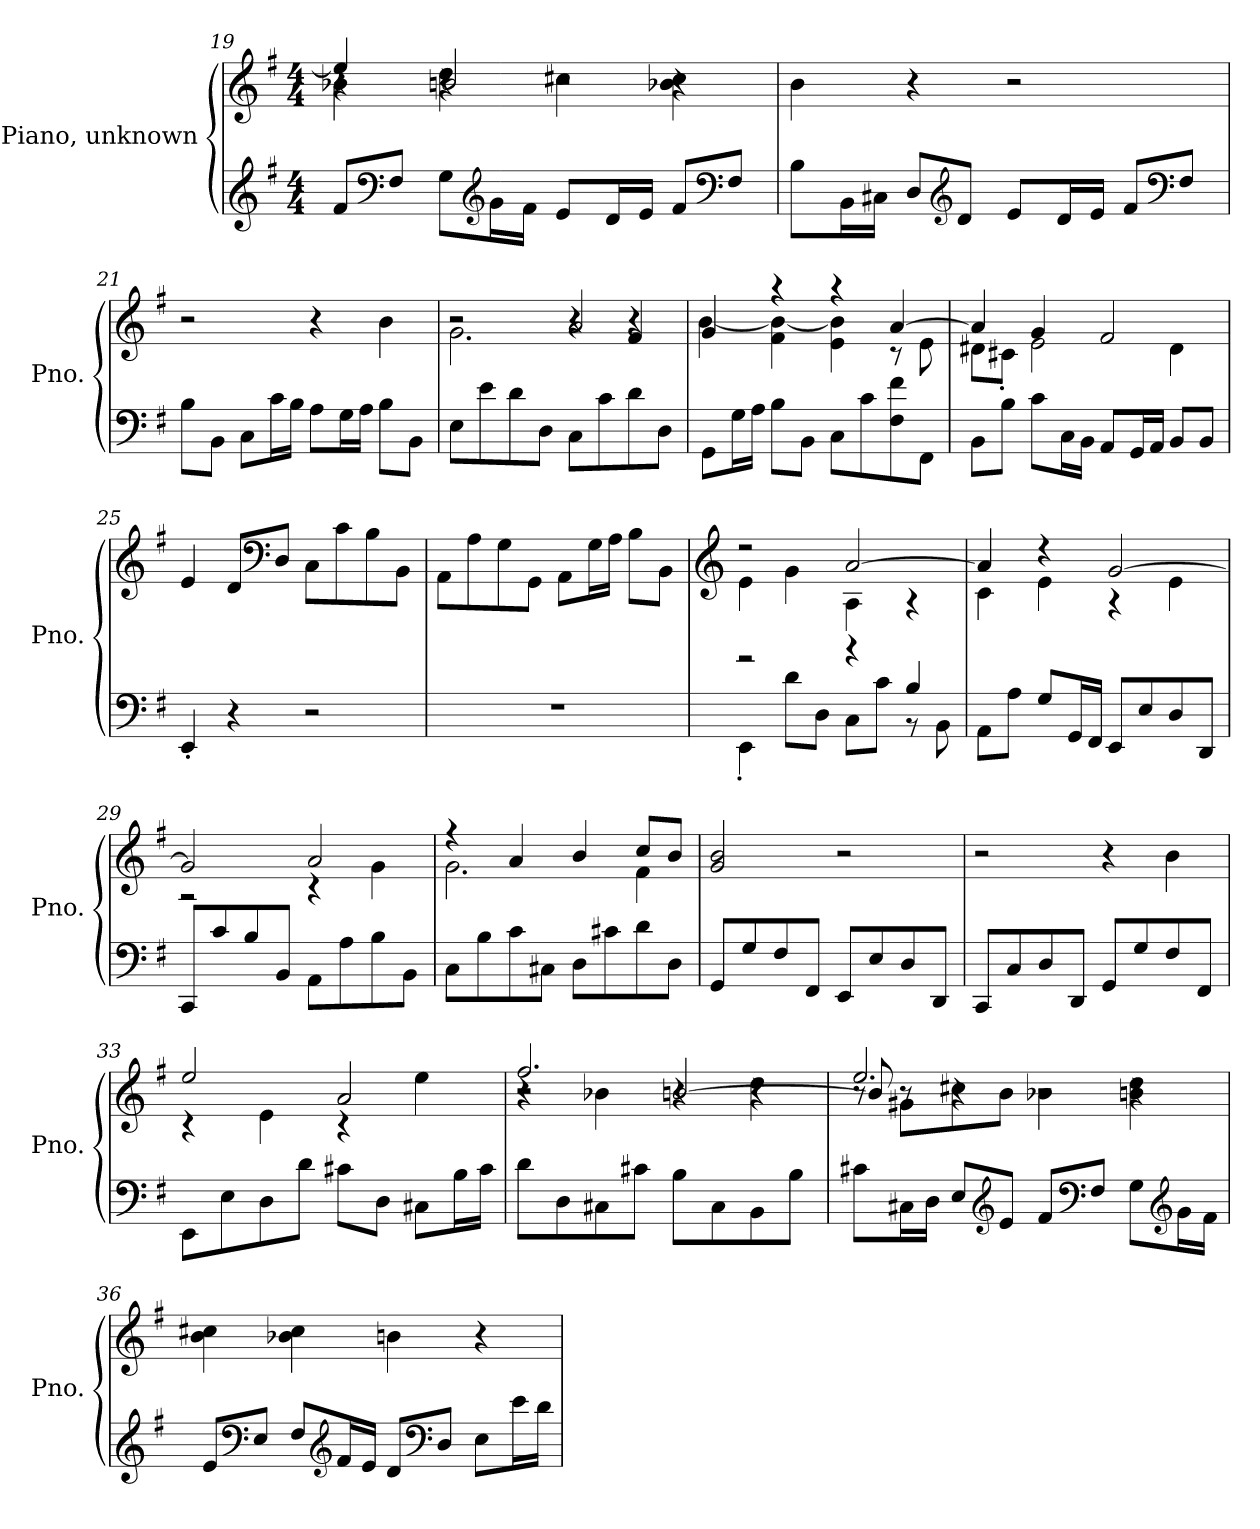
**kern	**kern
*part1	*part1
*staff2	*staff1
*I"Piano, unknown	*
*I'Pno.	*
!!LO:PB:g=z
*clefG2	*clefG2
*k[f#]	*k[f#]
*M4/4	*M4/4
=19	=19
*	*^
*	*	*^
8f#/L	4ee/]	4b-X\	4r
*clefF4	*	*	*
8F#/J	.	.	.
8G\L	4r	4dd\	2bn/
*clefG2	*	*	*
16g\L	.	.	.
16f#\JJ	.	.	.
8e/L	2r	4cc#X\	.
16d/L	.	.	.
16e/JJ	.	.	.
8f#/L	.	4b-X\ 4cc#\	4r
*clefF4	*	*	*
8F#/J	.	.	.
*	*v	*v	*v
=20	=20
8B\L	4b\
16BB\L	.
16C#X\JJ	.
8D/L	4r
*clefG2	*
8d/J	.
8e/L	2r
16d/L	.
16e/JJ	.
8f#/L	.
*clefF4	*
8F#/J	.
=21	=21
8B\L	2r
8BB\J	.
8C\L	.
16c\L	.
16B\JJ	.
8A\L	4r
16G\L	.
16A\JJ	.
8B\L	4b\
8BB\J	.
!!LO:LB:g=z
=22	=22
*	*^
*	*	*^
8E\L	2r	2.g\	2r
8e\	.	.	.
8d\	.	.	.
8D\J	.	.	.
8C\L	2a/	.	4r
8c\	.	.	.
8d\	.	4r	4f#/
8D\J	.	.	.
*	*	*v	*v
=23	=23	=23
8GG\L	4g/	[4b\
16G\L	.	.
16A\JJ	.	.
8B\L	4r	4f#\ 4b\_
8BB\J	.	.
8C\L	4r	4e\ 4b\]
8c\	.	.
8F#\ 8f#\	[4a/	8r
8FF#\J	.	8e\
=24	=24	=24
8BB\L	4a/]	8d#X\L
8B\J	.	8c#X'\J
8c\L	4g/	2e\
16C\L	.	.
16BB\JJ	.	.
8AA/L	2f#/	.
16GG/L	.	.
16AA/JJ	.	.
8BB/L	.	4d#\
8BB/J	.	.
*	*v	*v
=25	=25
4EE'/	4e/
4r	8d/L
*	*clefF4
.	8D/J
2r	8C\L
.	8c\
.	8B\
.	8BB\J
!!LO:LB:g=z
=26	=26
1r	8AA\L
.	8A\
.	8G\
.	8GG\J
.	8AA\L
.	16G\L
.	16A\JJ
.	8B\L
.	8BB\J
=27	=27
*	*clefG2
*^	*^
2r	4EE'\	2r	4e\
.	8d\L	.	4g\
.	8D\J	.	.
4r	8C\L	[2a/	4A\
.	8c\J	.	.
4B/	8r	.	4r
.	8BB\	.	.
*v	*v	*	*
=28	=28	=28
8AA\L	4a/]	4c\
8A\J	.	.
8G/L	4r	4e\
16GG/L	.	.
16FF#/JJ	.	.
8EE/L	[2g/	4r
8E/	.	.
8D/	.	4e\
8DD/J	.	.
=29	=29	=29
8CC/L	2g/]	2r
8c/	.	.
8B/	.	.
8BB/J	.	.
8AA\L	2a/	4r
8A\	.	.
8B\	.	4g\
8BB\J	.	.
!!LO:LB:g=z	!!
=30	=30	=30
8C\L	4r	2.g\
8B\	.	.
8c\	4a/	.
8C#X\J	.	.
8D\L	4b/	.
8c#X\	.	.
8d\	8cc/L	4f#\
8D\J	8b/J	.
*	*v	*v
=31	=31
8GG/L	2g/ 2b/
8G/	.
8F#/	.
8FF#/J	.
8EE/L	2r
8E/	.
8D/	.
8DD/J	.
=32	=32
8CC/L	2r
8C/	.
8D/	.
8DD/J	.
8GG/L	4r
8G/	.
8F#/	4b\
8FF#/J	.
=33	=33
*	*^
8EE\L	2ee/	4r
8E\	.	.
8D\	.	4e\
8d\J	.	.
8c#X\L	2a/	4r
8D\J	.	.
8C#X\L	.	4ee\
16B\L	.	.
16c#\JJ	.	.
!!LO:LB:g=z
=34	=34	=34
*	*	*^
8d\L	2.ff#/	4r	2r
8D\	.	.	.
8C#X\	.	4b-X\	.
8c#X\J	.	.	.
8B\L	.	4r	[2bn/
8C#\	.	.	.
8BB\	4r	4dd\	.
8B\J	.	.	.
=35	=35	=35	=35
8c#X\L	2.ee/	8r	8b/]
16C#X\L	.	8g#X\L	8r
16D\JJ	.	.	.
8E/L	.	8cc#X\	4r
*clefG2	*	*	*
8e/J	.	8b\J	.
8f#/L	.	4b-X\	2r
*clefF4	*	*	*
8F#/J	.	.	.
8G\L	4r	4bn\ 4dd\	.
*clefG2	*	*	*
16g\L	.	.	.
16f#\JJ	.	.	.
*	*v	*v	*v
=36	=36
8e/L	4b\ 4cc#X\
*clefF4	*
8E/J	.
8F#/L	4b-X\ 4cc#\
*clefG2	*
16f#/L	.
16e/JJ	.
8d/L	4bn\
*clefF4	*
8D/J	.
8E\L	4r
16e\L	.
16d\JJ	.
=	=
*-	*-
